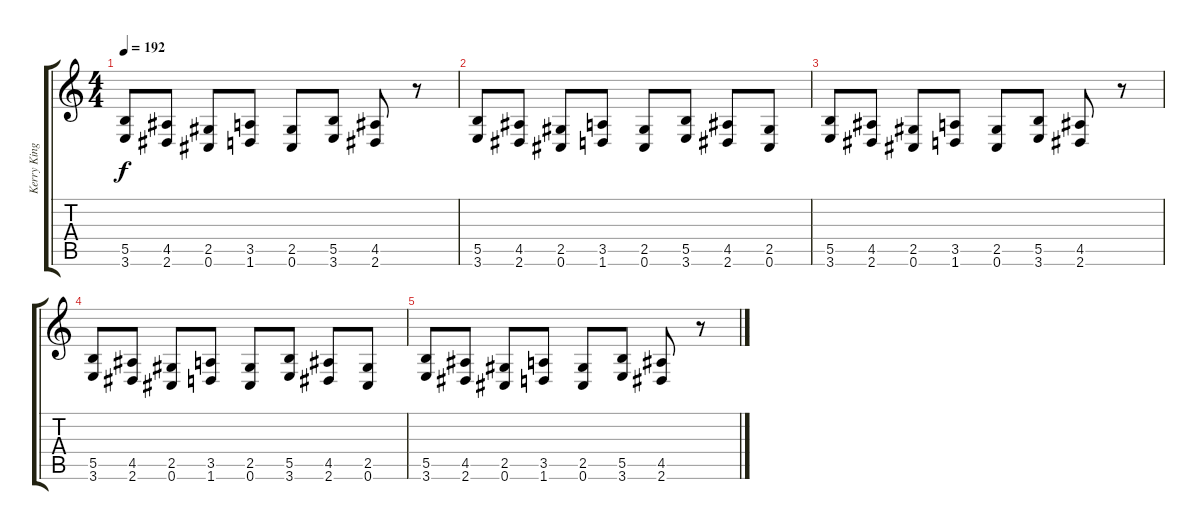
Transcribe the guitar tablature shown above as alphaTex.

\track ("Kerry King" "Kerry King") {instrument distortionguitar}
\staff {score tabs}
\tuning (Db4 Ab3 E3 B2 Gb2 Db2) {hide}
\ts (4 4)
\tempo 192
\clef g2
\ks c
(5.5 3.6).8{dy f} (4.5 2.6).8 (2.5 0.6).8 (3.5 1.6).8 (2.5 0.6).8 (5.5 3.6).8 (4.5 2.6).8 r.8 |
(5.5 3.6).8 (4.5 2.6).8 (2.5 0.6).8 (3.5 1.6).8 (2.5 0.6).8 (5.5 3.6).8 (4.5 2.6).8 (2.5 0.6).8 |
(5.5 3.6).8 (4.5 2.6).8 (2.5 0.6).8 (3.5 1.6).8 (2.5 0.6).8 (5.5 3.6).8 (4.5 2.6).8 r.8 |
(5.5 3.6).8 (4.5 2.6).8 (2.5 0.6).8 (3.5 1.6).8 (2.5 0.6).8 (5.5 3.6).8 (4.5 2.6).8 (2.5 0.6).8 |
(5.5 3.6).8 (4.5 2.6).8 (2.5 0.6).8 (3.5 1.6).8 (2.5 0.6).8 (5.5 3.6).8 (4.5 2.6).8 r.8
